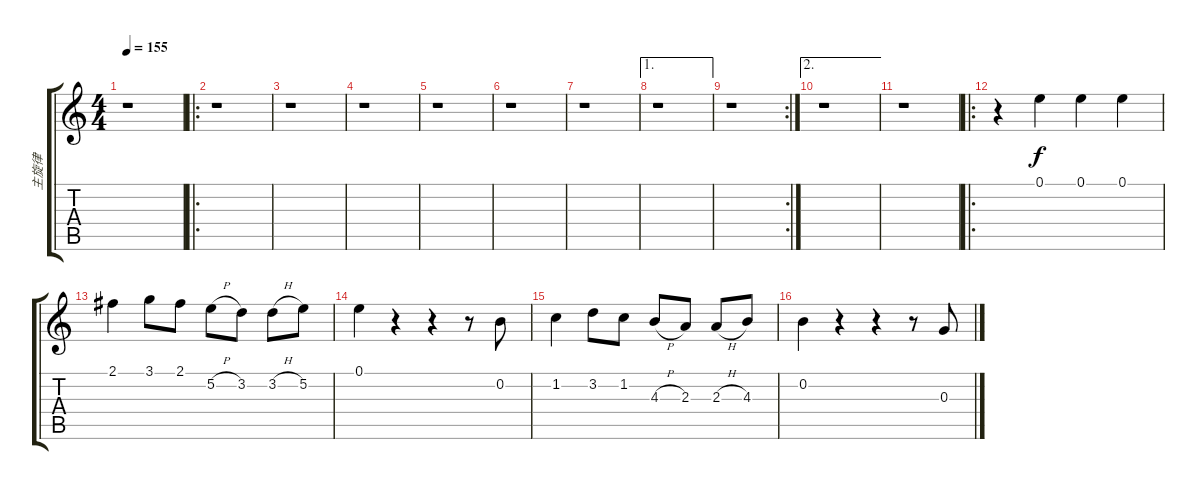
\track ("主旋律" "主旋律") {instrument acousticguitarnylon}
\staff {score tabs}
\tuning (E4 B3 G3 D3 A2 E2) {hide}
\ts (4 4)
\tempo 155
\clef g2
\ks c
r.1{dy f instrument acousticguitarnylon} |
\ro
r.1 |
r.1 |
r.1 |
r.1 |
r.1 |
r.1 |
\ae 1
r.1 |
\rc 2
r.1 |
\ae 2
r.1 |
r.1 |
\ro
r.4 0.1.4 0.1.4 0.1.4 |
2.1.4 3.1.8 2.1.8 5.2{h}.8 3.2.8 3.2{h}.8 5.2.8 |
0.1.4 r.4 r.4 r.8 0.2.8 |
1.2.4 3.2.8 1.2.8 4.3{h}.8 2.3.8 2.3{h}.8 4.3.8 |
0.2.4 r.4 r.4 r.8 0.3.8
